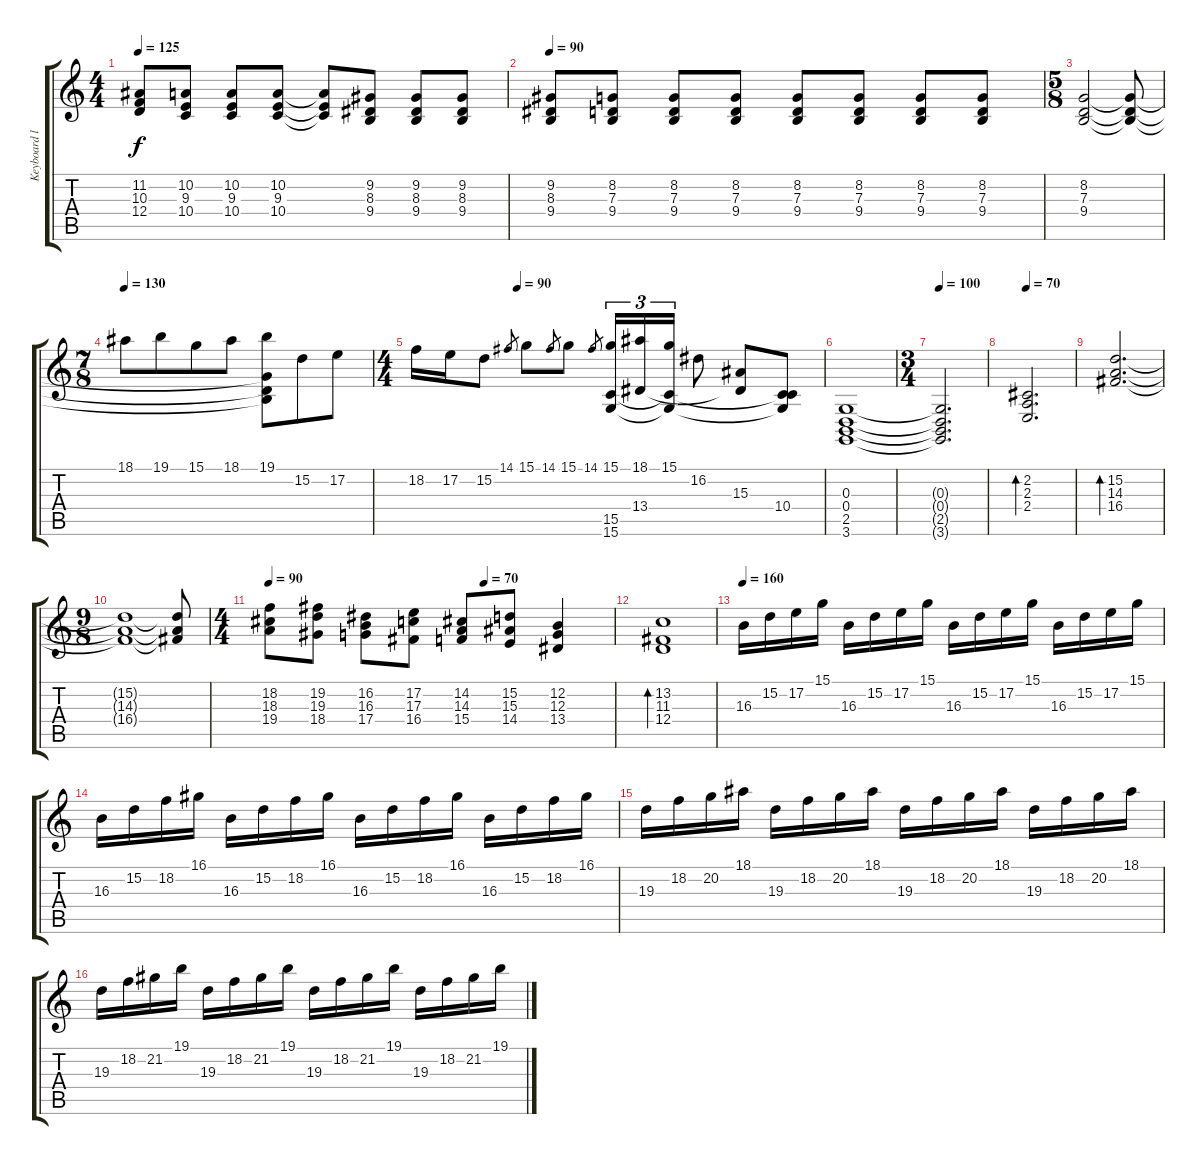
\track ("Keyboard lead" "Keyboard l") {instrument lead1square}
\staff {score tabs}
\tuning (E4 B3 G3 D3 A2 E2) {hide}
\ts (4 4)
\tempo 125
\clef g2
\ks c
(11.2 10.3 12.4).8{dy f} (10.2 9.3 10.4).8 (10.2 9.3 10.4).8 (10.2 9.3 10.4).8 (10.2{t} 9.3{t} 10.4{t}).8 (9.2 8.3 9.4).8 (9.2 8.3 9.4).8 (9.2 8.3 9.4).8 |
\tempo 90
(9.2 8.3 9.4).8 (8.2 7.3 9.4).8 (8.2 7.3 9.4).8 (8.2 7.3 9.4).8 (8.2 7.3 9.4).8 (8.2 7.3 9.4).8 (8.2 7.3 9.4).8 (8.2 7.3 9.4).8 |
\ts (5 8)
(8.2 7.3 9.4).2 (8.2{t} 7.3{t} 9.4{t}).8 |
\ts (7 8)
\tempo 130
18.1.8 19.1.8 15.1.8 18.1.8 (19.1 8.2{t} 7.3{t} 9.4{t}).8 15.2.8 17.2.8 |
\ts (4 4)
\tempo (90 0.25)
18.2.16 17.2.16 15.2.8 14.1.8{gr} 15.1.8 14.1.8{gr} 15.1.8 14.1.8{gr} (15.1 15.5 15.6).16{tu (3 2)} (18.1 13.4).16{tu (3 2)} (15.1 15.5{t} 15.6{t}).16{tu (3 2)} 16.2.8 (15.3 13.4{t}).8 (10.4 15.5{t} 15.6{t}).8 |
(0.3 0.4 2.5 3.6).1 |
\ts (3 4)
\tempo 100
(0.3{t} 0.4{t} 2.5{t} 3.6{t}).2{d} |
\tempo 70
(2.2 2.3 2.4).2{d bd 240} |
(15.2 14.3 16.4).2{d bd 240} |
\ts (9 8)
(15.2{t} 14.3{t} 16.4{t}).1 (15.2{t} 14.3{t} 16.4{t}).8 |
\ts (4 4)
\tempo 90
\tempo (70 0.625)
(18.2 18.3 19.4).8 (19.2 19.3 18.4).8 (16.2 16.3 17.4).8 (17.2 17.3 16.4).8 (14.2 14.3 15.4).8 (15.2 15.3 14.4).8 (12.2 12.3 13.4).4 |
(13.2 11.3 12.4).1{bd 480} |
\tempo 160
16.3.16{volume 7 instrument blownbottle} 15.2.16 17.2.16 15.1.16 16.3.16 15.2.16 17.2.16 15.1.16 16.3.16 15.2.16 17.2.16 15.1.16 16.3.16 15.2.16 17.2.16 15.1.16 |
16.3.16 15.2.16 18.2.16 16.1.16 16.3.16 15.2.16 18.2.16 16.1.16 16.3.16 15.2.16 18.2.16 16.1.16 16.3.16 15.2.16 18.2.16 16.1.16 |
19.3.16 18.2.16 20.2.16 18.1.16 19.3.16 18.2.16 20.2.16 18.1.16 19.3.16 18.2.16 20.2.16 18.1.16 19.3.16 18.2.16 20.2.16 18.1.16 |
19.3.16 18.2.16 21.2.16 19.1.16 19.3.16 18.2.16 21.2.16 19.1.16 19.3.16 18.2.16 21.2.16 19.1.16 19.3.16 18.2.16 21.2.16 19.1.16
